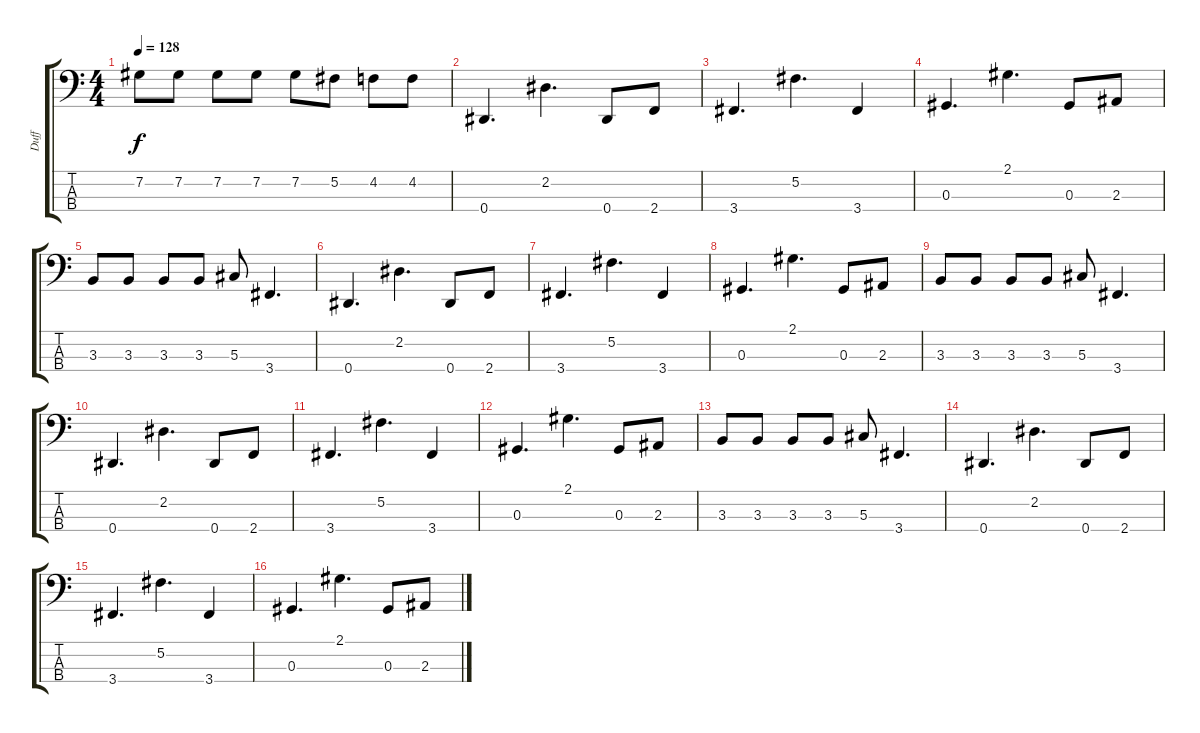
\track ("Duff" "Duff") {instrument slapbass1}
\staff {score tabs}
\tuning (Gb2 Db2 Ab1 Eb1) {hide}
\ts (4 4)
\tempo 128
\clef f4
\ks c
7.2.8{dy f} 7.2.8 7.2.8 7.2.8 7.2.8 5.2.8 4.2.8 4.2.8 |
0.4.4{d} 2.2.4{d} 0.4.8 2.4.8 |
3.4.4{d} 5.2.4{d} 3.4.4 |
0.3.4{d} 2.1.4{d} 0.3.8 2.3.8 |
3.3.8 3.3.8 3.3.8 3.3.8 5.3.8 3.4.4{d} |
0.4.4{d} 2.2.4{d} 0.4.8 2.4.8 |
3.4.4{d} 5.2.4{d} 3.4.4 |
0.3.4{d} 2.1.4{d} 0.3.8 2.3.8 |
3.3.8 3.3.8 3.3.8 3.3.8 5.3.8 3.4.4{d} |
0.4.4{d} 2.2.4{d} 0.4.8 2.4.8 |
3.4.4{d} 5.2.4{d} 3.4.4 |
0.3.4{d} 2.1.4{d} 0.3.8 2.3.8 |
3.3.8 3.3.8 3.3.8 3.3.8 5.3.8 3.4.4{d} |
0.4.4{d} 2.2.4{d} 0.4.8 2.4.8 |
3.4.4{d} 5.2.4{d} 3.4.4 |
0.3.4{d} 2.1.4{d} 0.3.8 2.3.8
